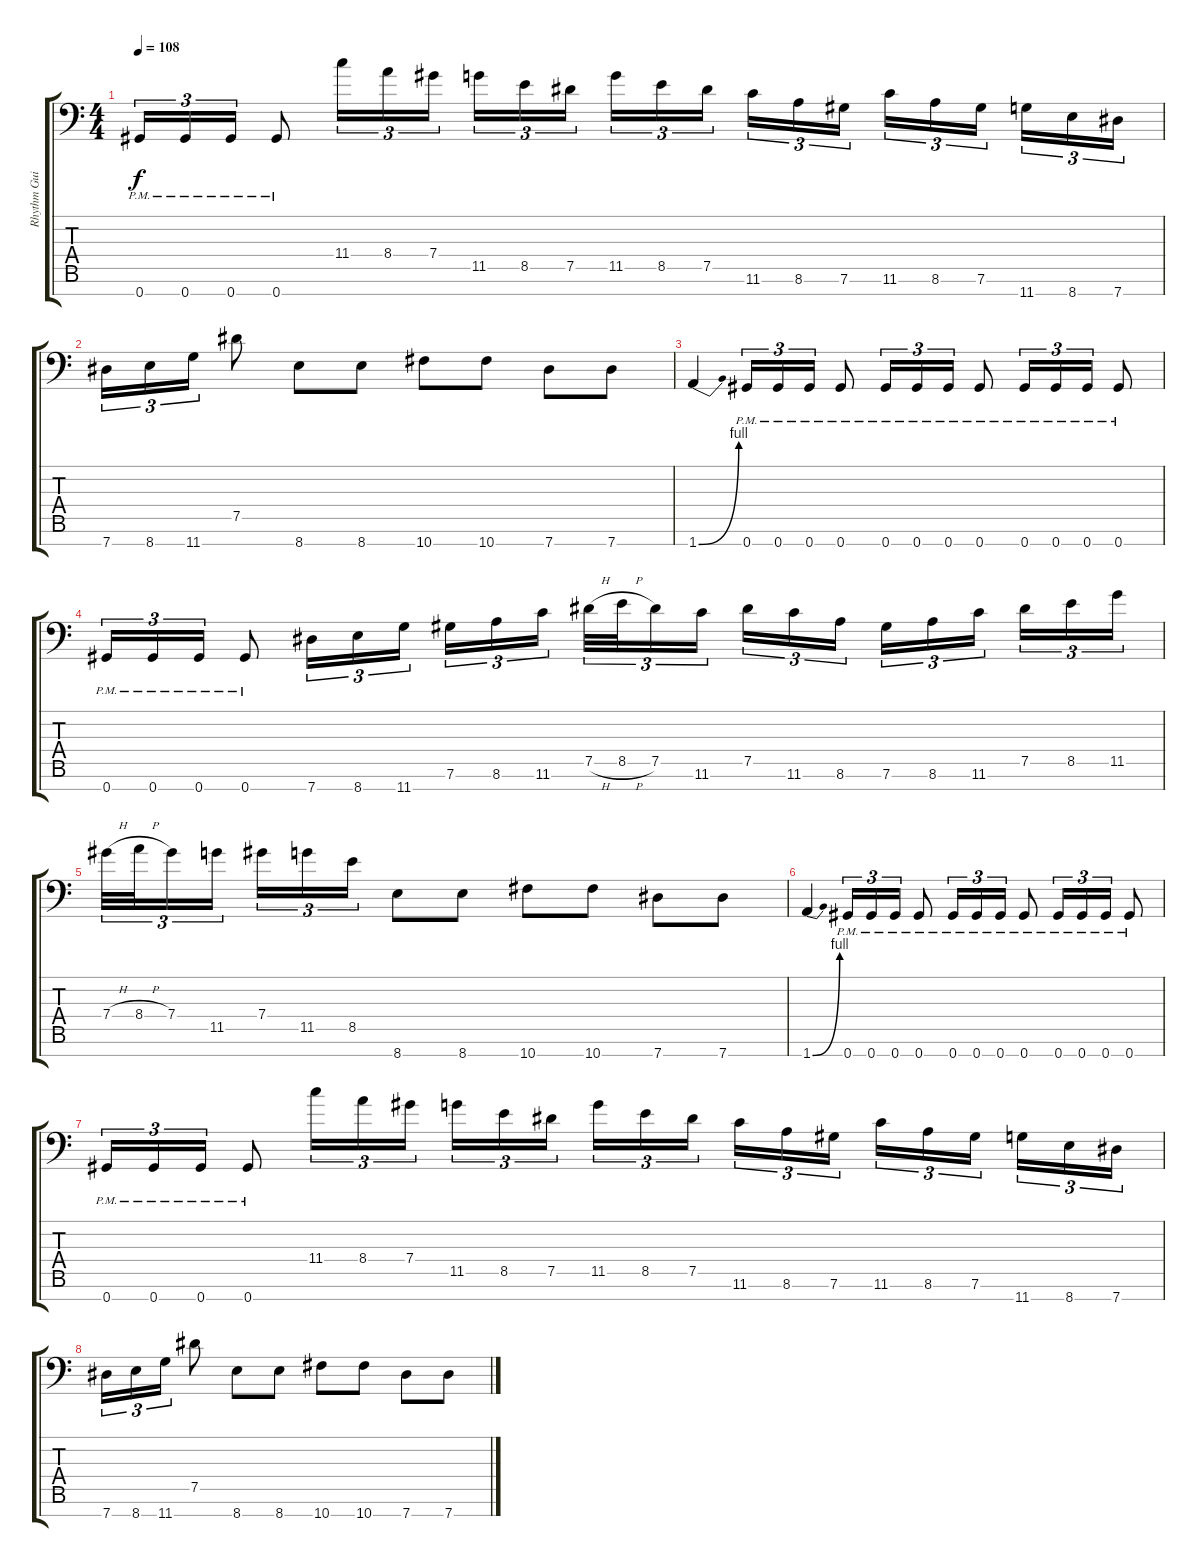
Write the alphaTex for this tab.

\track ("Rhythm Guitar" "Rhythm Gui") {instrument distortionguitar}
\staff {score tabs}
\tuning (Eb4 Bb3 Gb3 Db3 Ab2 Db2 Ab1) {hide}
\ts (4 4)
\tempo 108
\clef f4
\ks c
0.7{pm}.16{tu (3 2) dy f} 0.7{pm}.16{tu (3 2)} 0.7{pm}.16{tu (3 2)} 0.7{pm}.8 11.4.16{tu (3 2)} 8.4.16{tu (3 2)} 7.4.16{tu (3 2)} 11.5.16{tu (3 2)} 8.5.16{tu (3 2)} 7.5.16{tu (3 2)} 11.5.16{tu (3 2)} 8.5.16{tu (3 2)} 7.5.16{tu (3 2)} 11.6.16{tu (3 2)} 8.6.16{tu (3 2)} 7.6.16{tu (3 2)} 11.6.16{tu (3 2)} 8.6.16{tu (3 2)} 7.6.16{tu (3 2)} 11.7.16{tu (3 2)} 8.7.16{tu (3 2)} 7.7.16{tu (3 2)} |
7.7.16{tu (3 2)} 8.7.16{tu (3 2)} 11.7.16{tu (3 2)} 7.5.8 8.7.8 8.7.8 10.7.8 10.7.8 7.7.8 7.7.8 |
1.7{be (bend 0 0 60 4)}.4 0.7{pm}.16{tu (3 2)} 0.7{pm}.16{tu (3 2)} 0.7{pm}.16{tu (3 2)} 0.7{pm}.8 0.7{pm}.16{tu (3 2)} 0.7{pm}.16{tu (3 2)} 0.7{pm}.16{tu (3 2)} 0.7{pm}.8 0.7{pm}.16{tu (3 2)} 0.7{pm}.16{tu (3 2)} 0.7{pm}.16{tu (3 2)} 0.7{pm}.8 |
0.7{pm}.16{tu (3 2)} 0.7{pm}.16{tu (3 2)} 0.7{pm}.16{tu (3 2)} 0.7{pm}.8 7.7.16{tu (3 2)} 8.7.16{tu (3 2)} 11.7.16{tu (3 2)} 7.6.16{tu (3 2)} 8.6.16{tu (3 2)} 11.6.16{tu (3 2)} 7.5{h}.32{tu (3 2)} 8.5{h}.32{tu (3 2)} 7.5.16{tu (3 2)} 11.6.16{tu (3 2)} 7.5.16{tu (3 2)} 11.6.16{tu (3 2)} 8.6.16{tu (3 2)} 7.6.16{tu (3 2)} 8.6.16{tu (3 2)} 11.6.16{tu (3 2)} 7.5.16{tu (3 2)} 8.5.16{tu (3 2)} 11.5.16{tu (3 2)} |
7.4{h}.32{tu (3 2)} 8.4{h}.32{tu (3 2)} 7.4.16{tu (3 2)} 11.5.16{tu (3 2)} 7.4.16{tu (3 2)} 11.5.16{tu (3 2)} 8.5.16{tu (3 2)} 8.7.8 8.7.8 10.7.8 10.7.8 7.7.8 7.7.8 |
1.7{be (bend 0 0 60 4)}.4 0.7{pm}.16{tu (3 2)} 0.7{pm}.16{tu (3 2)} 0.7{pm}.16{tu (3 2)} 0.7{pm}.8 0.7{pm}.16{tu (3 2)} 0.7{pm}.16{tu (3 2)} 0.7{pm}.16{tu (3 2)} 0.7{pm}.8 0.7{pm}.16{tu (3 2)} 0.7{pm}.16{tu (3 2)} 0.7{pm}.16{tu (3 2)} 0.7{pm}.8 |
0.7{pm}.16{tu (3 2)} 0.7{pm}.16{tu (3 2)} 0.7{pm}.16{tu (3 2)} 0.7{pm}.8 11.4.16{tu (3 2)} 8.4.16{tu (3 2)} 7.4.16{tu (3 2)} 11.5.16{tu (3 2)} 8.5.16{tu (3 2)} 7.5.16{tu (3 2)} 11.5.16{tu (3 2)} 8.5.16{tu (3 2)} 7.5.16{tu (3 2)} 11.6.16{tu (3 2)} 8.6.16{tu (3 2)} 7.6.16{tu (3 2)} 11.6.16{tu (3 2)} 8.6.16{tu (3 2)} 7.6.16{tu (3 2)} 11.7.16{tu (3 2)} 8.7.16{tu (3 2)} 7.7.16{tu (3 2)} |
7.7.16{tu (3 2)} 8.7.16{tu (3 2)} 11.7.16{tu (3 2)} 7.5.8 8.7.8 8.7.8 10.7.8 10.7.8 7.7.8 7.7.8
